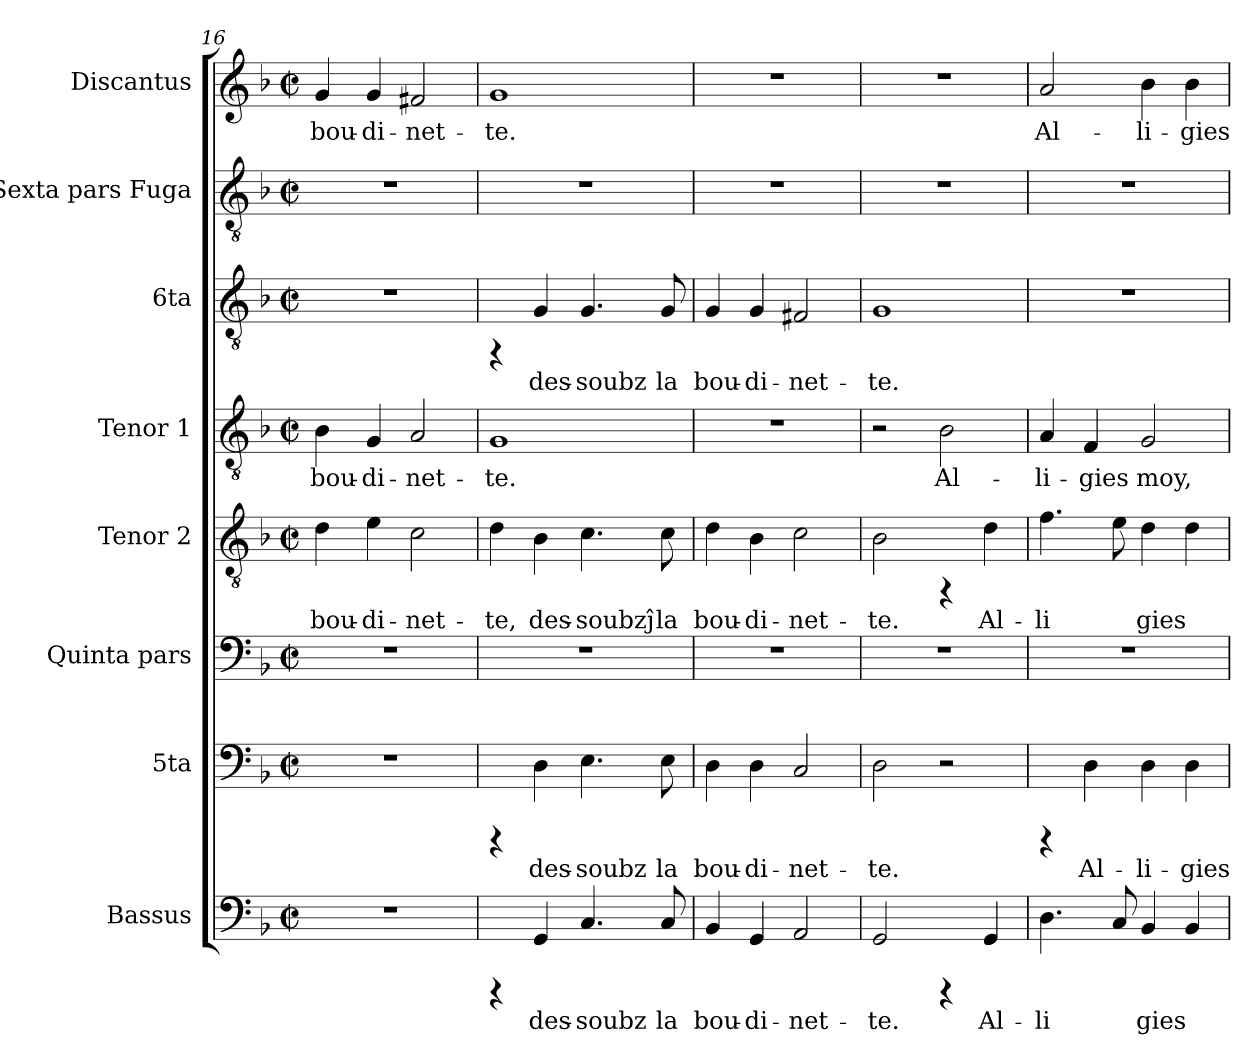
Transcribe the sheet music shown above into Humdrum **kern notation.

**kern	**text	**kern	**text	**kern	**kern	**text	**kern	**text	**kern	**text	**kern	**kern	**text
*part8	*part8	*part7	*part7	*part6	*part5	*part5	*part4	*part4	*part3	*part3	*part2	*part1	*part1
*staff8	*staff8	*staff7	*staff7	*staff6	*staff5	*staff5	*staff4	*staff4	*staff3	*staff3	*staff2	*staff1	*staff1
*I"Bassus	*	*I"5ta	*	*I"Quinta pars	*I"Tenor 2	*	*I"Tenor 1	*	*I"6ta	*	*I"Sexta pars  Fuga	*I"Discantus	*
*I'B	*	*I'5ta	*	*	*I'T2	*	*I'T1	*	*I'6ta	*	*	*I'D	*
*clefF4	*	*clefF4	*	*clefF4	*clefGv2	*	*clefGv2	*	*clefGv2	*	*clefGv2	*clefG2	*
*k[b-]	*	*k[b-]	*	*k[b-]	*k[b-]	*	*k[b-]	*	*k[b-]	*	*k[b-]	*k[b-]	*
*F:	*	*F:	*	*F:	*F:	*	*F:	*	*F:	*	*F:	*F:	*
*M2/2	*	*M2/2	*	*M2/2	*M2/2	*	*M2/2	*	*M2/2	*	*M2/2	*M2/2	*
*met(c|)	*	*met(c|)	*	*met(c|)	*met(c|)	*	*met(c|)	*	*met(c|)	*	*met(c|)	*met(c|)	*
=16	=16	=16	=16	=16	=16	=16	=16	=16	=16	=16	=16	=16	=16
!	!	!	!	!	!	!LO:LY:b:cj	!	!LO:LY:b:cj	!	!	!	!	!LO:LY:b:cj
1r	.	1r	.	1r	4d\	bou-	4B-\	bou-	1r	.	1r	4g/	bou-
!	!	!	!	!	!	!LO:LY:b:cj	!	!LO:LY:b:cj	!	!	!	!	!LO:LY:b:cj
.	.	.	.	.	4e\	-di-	4G/	-di-	.	.	.	4g/	-di-
!	!	!	!	!	!	!LO:LY:b:cj	!	!LO:LY:b:cj	!	!	!	!	!LO:LY:b:cj
.	.	.	.	.	2c\	-net-	2A/	-net-	.	.	.	2f#/	-net-
!!LO:PB:g=z
=17	=17	=17	=17	=17	=17	=17	=17	=17	=17	=17	=17	=17	=17
!	!	!	!	!	!	!LO:LY:b:cj	!	!LO:LY:b:cj	!	!	!	!	!LO:LY:b:cj
4rCCC	.	4rCCC	.	1r	4d\	-te,	1G	-te.	4rFF	.	1r	1g	-te.
!	!LO:LY:b:cj	!	!LO:LY:b:cj	!	!	!LO:LY:b:cj	!	!	!	!LO:LY:b:cj	!	!	!
4GG/	des-	4D\	des-	.	4B-\	des-	.	.	4G/	des-	.	.	.
!	!LO:LY:b:cj	!	!LO:LY:b:cj	!	!	!LO:LY:b:cj	!	!	!	!LO:LY:b:cj	!	!	!
4.C/	-soubz	4.E\	-soubz	.	4.c\	-soubzĵ	.	.	4.G/	-soubz	.	.	.
!	!LO:LY:b:cj	!	!LO:LY:b:cj	!	!	!LO:LY:b:cj	!	!	!	!LO:LY:b:cj	!	!	!
8C/	la	8E\	la	.	8c\	la	.	.	8G/	la	.	.	.
=18	=18	=18	=18	=18	=18	=18	=18	=18	=18	=18	=18	=18	=18
!	!LO:LY:b:cj	!	!LO:LY:b:cj	!	!	!LO:LY:b:cj	!	!	!	!LO:LY:b:cj	!	!	!
4BB-/	bou-	4D\	bou-	1r	4d\	bou-	1r	.	4G/	bou-	1r	1r	.
!	!LO:LY:b:cj	!	!LO:LY:b:cj	!	!	!LO:LY:b:cj	!	!	!	!LO:LY:b:cj	!	!	!
4GG/	-di-	4D\	-di-	.	4B-\	-di-	.	.	4G/	-di-	.	.	.
!	!LO:LY:b:cj	!	!LO:LY:b:cj	!	!	!LO:LY:b:cj	!	!	!	!LO:LY:b:cj	!	!	!
2AA/	-net-	2C/	-net-	.	2c\	-net-	.	.	2F#/	-net-	.	.	.
=19	=19	=19	=19	=19	=19	=19	=19	=19	=19	=19	=19	=19	=19
!	!LO:LY:b:cj	!	!LO:LY:b:cj	!	!	!LO:LY:b:cj	!	!	!	!LO:LY:b:cj	!	!	!
2GG/	-te.	2D\	-te.	1r	2B-\	-te.	2r	.	1G	-te.	1r	1r	.
!	!	!	!	!	!	!	!	!LO:LY:b:cj	!	!	!	!	!
4rCCC	.	2r	.	.	4rFF	.	2B-\	Al-	.	.	.	.	.
!	!LO:LY:b:cj	!	!	!	!	!LO:LY:b:cj	!	!	!	!	!	!	!
4GG/	Al-	.	.	.	4d\	Al-	.	.	.	.	.	.	.
=20	=20	=20	=20	=20	=20	=20	=20	=20	=20	=20	=20	=20	=20
!	!LO:LY:b:cj	!	!	!	!	!LO:LY:b:cj	!	!LO:LY:b:cj	!	!	!	!	!LO:LY:b:cj
4.D\	-li-	4rCCC	.	1r	4.f\	-li-	4A/	-li-	1r	.	1r	2a/	Al-
!	!	!	!LO:LY:b:cj	!	!	!	!	!LO:LY:b:cj	!	!	!	!	!
.	.	4D\	Al-	.	.	.	4F/	-gies	.	.	.	.	.
!	!LO:LY:b:cj	!	!	!	!	!LO:LY:b:cj	!	!	!	!	!	!	!
8C/	--	.	.	.	8e\	--	.	.	.	.	.	.	.
!	!LO:LY:b:cj	!	!LO:LY:b:cj	!	!	!LO:LY:b:cj	!	!LO:LY:b:cj	!	!	!	!	!LO:LY:b:cj
4BB-/	-gies	4D\	-li-	.	4d\	-gies	2G/	moy,	.	.	.	4b-\	-li-
!	!LO:LY:b:cj	!	!LO:LY:b:cj	!	!	!LO:LY:b:cj	!	!	!	!	!	!	!LO:LY:b:cj
4BB-/	.	4D\	-gies	.	4d\	.	.	.	.	.	.	4b-\	-gies
=	=	=	=	=	=	=	=	=	=	=	=	=	=
*-	*-	*-	*-	*-	*-	*-	*-	*-	*-	*-	*-	*-	*-
